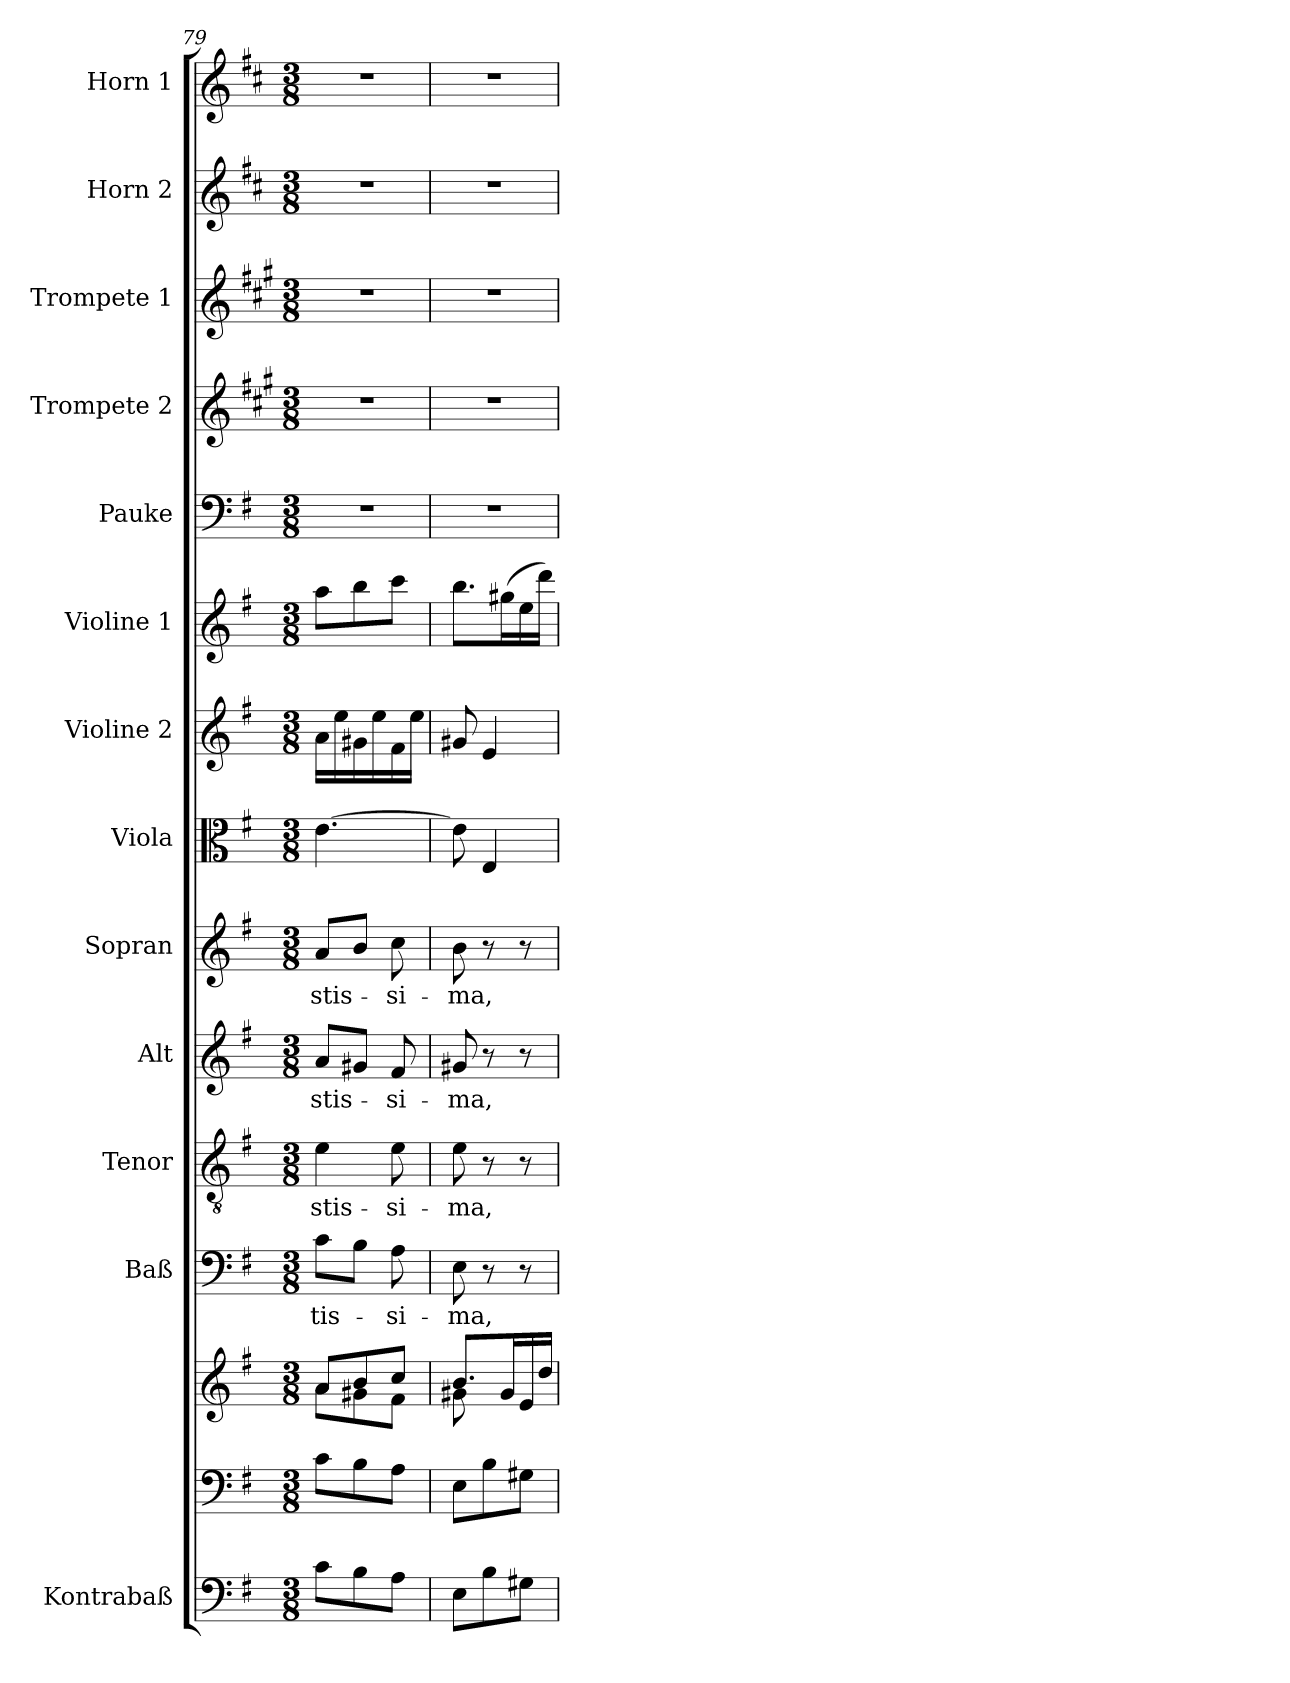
**kern	**kern	**kern	**kern	**text	**kern	**text	**kern	**text	**kern	**text	**kern	**kern	**kern	**kern	**kern	**kern	**kern	**kern
*part14	*part13	*part13	*part12	*part12	*part11	*part11	*part10	*part10	*part9	*part9	*part8	*part7	*part6	*part5	*part4	*part3	*part2	*part1
*staff15	*staff14	*staff13	*staff12	*staff12	*staff11	*staff11	*staff10	*staff10	*staff9	*staff9	*staff8	*staff7	*staff6	*staff5	*staff4	*staff3	*staff2	*staff1
*I"Kontrabaß	*	*	*I"Baß	*	*I"Tenor	*	*I"Alt	*	*I"Sopran	*	*I"Viola	*I"Violine 2	*I"Violine 1	*I"Pauke	*I"Trompete 2	*I"Trompete 1	*I"Horn 2	*I"Horn 1
*I'Kb.	*	*	*	*	*	*	*	*	*	*	*I'Vla.	*I'Vl. 2	*I'Vl. 1	*	*I'Tr. 2	*I'Tr. 1	*I'Hr. 2	*I'Hr. 1
*clefF4	*clefF4	*clefG2	*clefF4	*	*clefGv2	*	*clefG2	*	*clefG2	*	*clefC3	*clefG2	*clefG2	*clefF4	*clefG2	*clefG2	*clefG2	*clefG2
*ITrd7c12	*	*	*	*	*	*	*	*	*	*	*	*	*	*	*ITrd1c2	*ITrd1c2	*ITrd4c7	*ITrd4c7
*k[f#]	*k[f#]	*k[f#]	*k[f#]	*	*k[f#]	*	*k[f#]	*	*k[f#]	*	*k[f#]	*k[f#]	*k[f#]	*k[f#]	*k[f#]	*k[f#]	*k[f#]	*k[f#]
*G:	*G:	*G:	*G:	*	*G:	*	*G:	*	*G:	*	*G:	*G:	*G:	*G:	*G:	*G:	*G:	*G:
*M3/8	*M3/8	*M3/8	*M3/8	*	*M3/8	*	*M3/8	*	*M3/8	*	*M3/8	*M3/8	*M3/8	*M3/8	*M3/8	*M3/8	*M3/8	*M3/8
=79	=79	=79	=79	=79	=79	=79	=79	=79	=79	=79	=79	=79	=79	=79	=79	=79	=79	=79
*	*	*^	*	*	*	*	*	*	*	*	*	*	*	*	*	*	*	*
!	!	!	!	!	!LO:LY:b	!	!LO:LY:b	!	!LO:LY:b	!	!LO:LY:b	!	!	!	!	!	!	!	!
8C\L	8c\L	8a/L	8a\L	8c\L	-tis-	4e\	-stis-	8a/L	-stis-	8a/L	-stis-	[4.e\	16a\LL	8aa\L	4.r	4.r	4.r	4.r	4.r
.	.	.	.	.	.	.	.	.	.	.	.	.	16ee\	.	.	.	.	.	.
8BB\	8B\	8b/	8g#X\	8B\J	.	.	.	8g#X/J	.	8b/J	.	.	16g#X\	8bb\	.	.	.	.	.
.	.	.	.	.	.	.	.	.	.	.	.	.	16ee\	.	.	.	.	.	.
!	!	!	!	!	!LO:LY:b	!	!LO:LY:b	!	!LO:LY:b	!	!LO:LY:b	!	!	!	!	!	!	!	!
8AA\J	8A\J	8cc/J	8f#\J	8A\	-si-	8e\	-si-	8f#/	-si-	8cc\	-si-	.	16f#\	8ccc\J	.	.	.	.	.
.	.	.	.	.	.	.	.	.	.	.	.	.	16ee\JJ	.	.	.	.	.	.
=80	=80	=80	=80	=80	=80	=80	=80	=80	=80	=80	=80	=80	=80	=80	=80	=80	=80	=80	=80
!	!	!	!	!	!LO:LY:b	!	!LO:LY:b	!	!LO:LY:b	!	!LO:LY:b	!	!	!	!	!	!	!	!
8EE\L	8E\L	8.b/L	8g#X\	8E\	-ma,	8e\	-ma,	8g#X/	-ma,	8b\	-ma,	8e\]	8g#X/	8.bb\L	4.r	4.r	4.r	4.r	4.r
8BB\	8B\	.	8ryy	8r	.	8r	.	8r	.	8r	.	4E/	4e/	.	.	.	.	.	.
.	.	16g#/L	.	.	.	.	.	.	.	.	.	.	.	(>16gg#X\L	.	.	.	.	.
8GG#X\J	8G#X\J	16e/	8ryy	8r	.	8r	.	8r	.	8r	.	.	.	16ee\	.	.	.	.	.
.	.	16dd/JJ	.	.	.	.	.	.	.	.	.	.	.	16ddd\JJ)	.	.	.	.	.
*	*	*v	*v	*	*	*	*	*	*	*	*	*	*	*	*	*	*	*	*
=	=	=	=	=	=	=	=	=	=	=	=	=	=	=	=	=	=	=
*-	*-	*-	*-	*-	*-	*-	*-	*-	*-	*-	*-	*-	*-	*-	*-	*-	*-	*-
